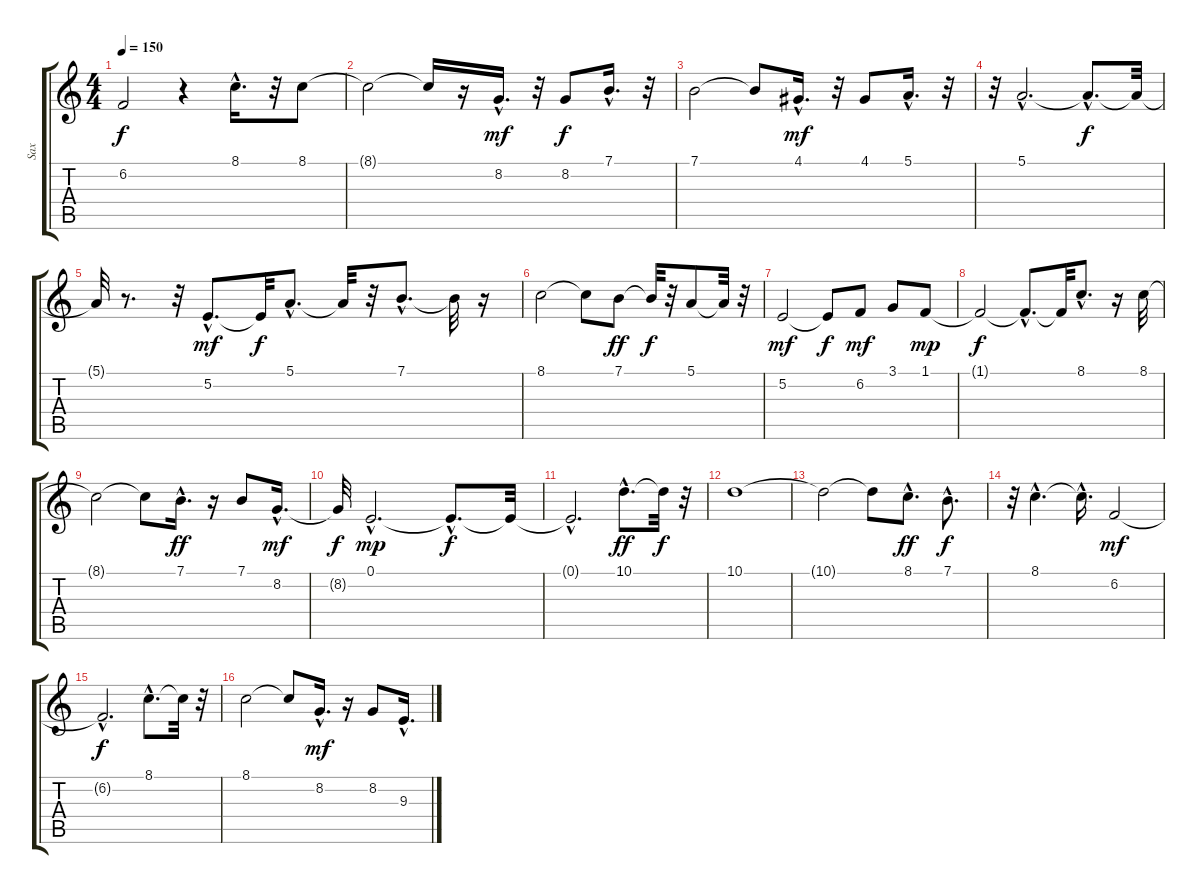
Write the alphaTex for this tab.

\track ("Sax" "Sax") {instrument baritonesax}
\staff {score tabs}
\tuning (E4 B3 G3 D3 A2 E2) {hide}
\ts (4 4)
\tempo 150
\clef g2
\ks c
6.2{t}.2{dy f} r.4 8.1{hac}.16{d} r.32 8.1.8 |
8.1{t}.2 8.1{t}.16 r.16 8.2{hac}.16{d dy mf} r.32 8.2.8{dy f} 7.1{hac}.16{d} r.32 |
7.1.2 7.1{t}.8 4.1{hac}.16{d dy mf} r.32 4.1.8 5.1{hac}.16{d} r.32 |
r.32 5.1{hac}.2{d} 5.1{hac t}.8{d dy f} 5.1{t}.32 |
5.1{t}.32 r.8{d} r.32 5.2{hac}.8{d dy mf} 5.2{t}.32{dy f} 5.1{hac}.8{d} 5.1{t}.32 r.32 7.1{hac}.8{d} 7.1{t}.32 r.16 |
8.1.2 8.1{t}.8 7.1.8{dy ff} 7.1{t}.32{dy f} r.32 5.1.8 5.1{t}.32 r.32 |
5.2.2{dy mf} 5.2{t}.8{dy f} 6.2.8{dy mf} 3.1.8 1.1.8{dy mp} |
1.1{t}.2{dy f} 1.1{hac t}.8{d} 1.1{t}.32 8.1{hac}.8{d} r.16 8.1.32 |
8.1{t}.2 8.1{t}.8 7.1{hac}.16{d dy ff} r.16 7.1.8 8.2{hac}.16{d dy mf} |
8.2{t}.32{dy f} 0.1{hac}.2{d dy mp} 0.1{hac t}.8{d dy f} 0.1{t}.32 |
0.1{hac t}.2{d} 10.1{hac}.8{d dy ff} 10.1{t}.32{dy f} r.32 |
10.1.1 |
10.1{t}.2 10.1{t}.8 8.1{hac}.8{d dy ff} 7.1{hac}.8{d dy f} |
r.32 8.1{hac}.4{d} 8.1{hac t}.16{d} 6.2.2{dy mf} |
6.2{hac t}.2{d dy f} 8.1{hac}.8{d} 8.1{t}.32 r.32 |
8.1.2 8.1{t}.8 8.2{hac}.16{d dy mf} r.16 8.2.8 9.3{hac}.16{d}
